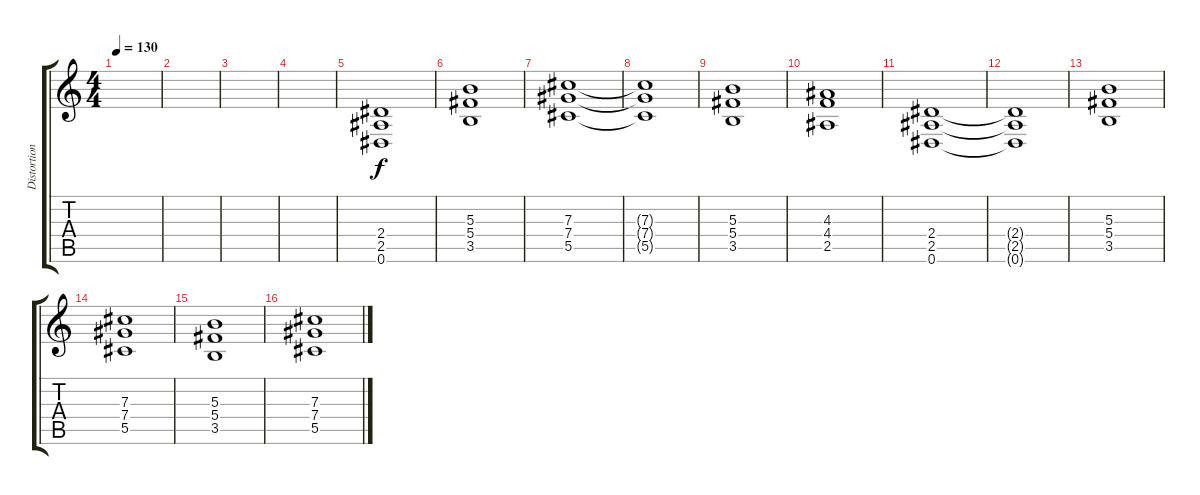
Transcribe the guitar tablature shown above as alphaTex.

\track ("Distortion" "Distortion") {instrument distortionguitar}
\staff {score tabs}
\tuning (Eb4 Bb3 Gb3 Db3 Ab2 Eb2) {hide}
\ts (4 4)
\tempo 130
\clef g2
\ks c
|
|
|
|
(2.4 2.5 0.6).1 |
(5.3 5.4 3.5).1 |
(7.3 7.4 5.5).1 |
(7.3{t} 7.4{t} 5.5{t}).1 |
(5.3 5.4 3.5).1 |
(4.3 4.4 2.5).1 |
(2.4 2.5 0.6).1 |
(2.4{t} 2.5{t} 0.6{t}).1 |
(5.3 5.4 3.5).1 |
(7.3 7.4 5.5).1 |
(5.3 5.4 3.5).1 |
(7.3 7.4 5.5).1
